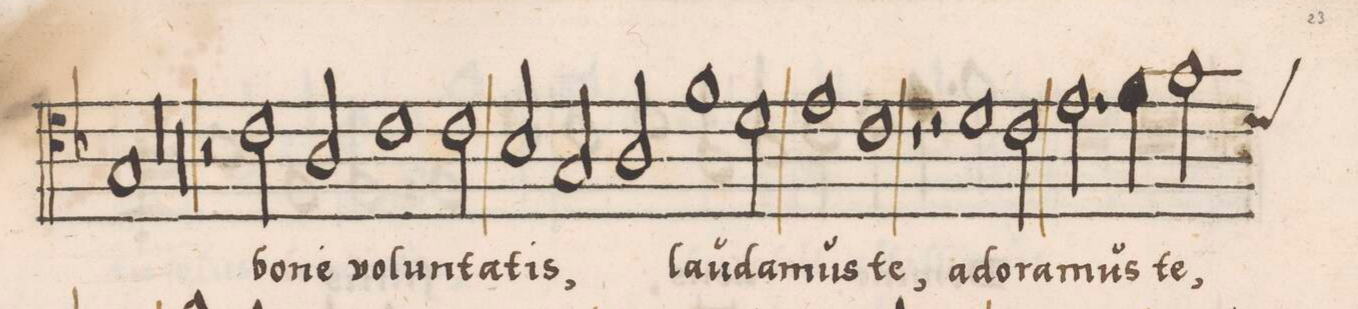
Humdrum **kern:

**kern	**text
*I"CANTVS	*
*clefC4	*
*k[b-]	*
*met(C|)	*
*M2/1	*
1G	.
=7	=7
0r	.
=8	=8
0r	.
=9	=9
0r	.
=10	=10
0r	.
=11	=11
2r	.
2c\	bo-
2A/	-ne
1c	vo-
=12	=12
2c\	-lun-
2B-/	-ta-
2G/	-tis,
=13	=13
2A/	.
1f	lau-
2d\	-da-
=14	=14
1e	-mus
1c	te,
=15	=15
1r	.
2r	.
1d	a-
=16	=16
2c\	-do-
2.e\	-ra-
4f\	-mus-
=17	=17
*custos:d	*
2g\	-te,
*-	*-
